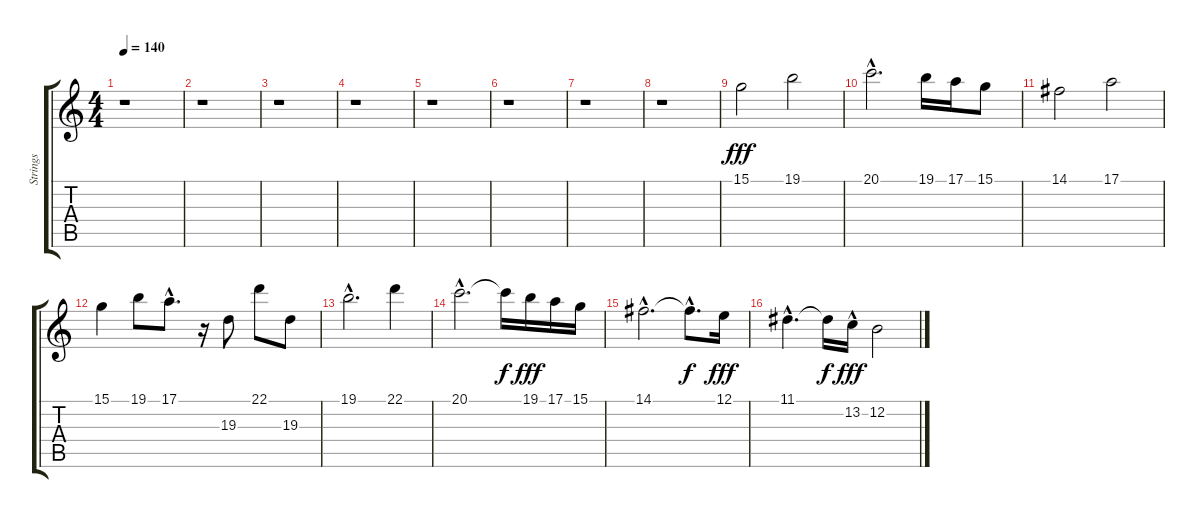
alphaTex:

\track ("Strings" "Strings") {instrument stringensemble1}
\staff {score tabs}
\tuning (E4 B3 G3 D3 A2 E2) {hide}
\ts (4 4)
\tempo 140
\clef g2
\ks c
r.1{dy fff} |
r.1 |
r.1 |
r.1 |
r.1 |
r.1 |
r.1 |
r.1 |
15.1.2 19.1.2 |
20.1{hac}.2{d} 19.1.16 17.1.16 15.1.8 |
14.1.2 17.1.2 |
15.1.4 19.1.8 17.1{hac}.8{d} r.16 19.3.8 22.1.8 19.3.8 |
19.1{hac}.2{d} 22.1.4 |
20.1{hac}.2{d} 20.1{t}.16{dy f} 19.1.16{dy fff} 17.1.16 15.1.16 |
14.1{hac}.2{d} 14.1{hac t}.8{d dy f} 12.1.16{dy fff} |
11.1{hac}.4{d} 11.1{t}.16{dy f} 13.2{hac}.16{dy fff} 12.2.2
